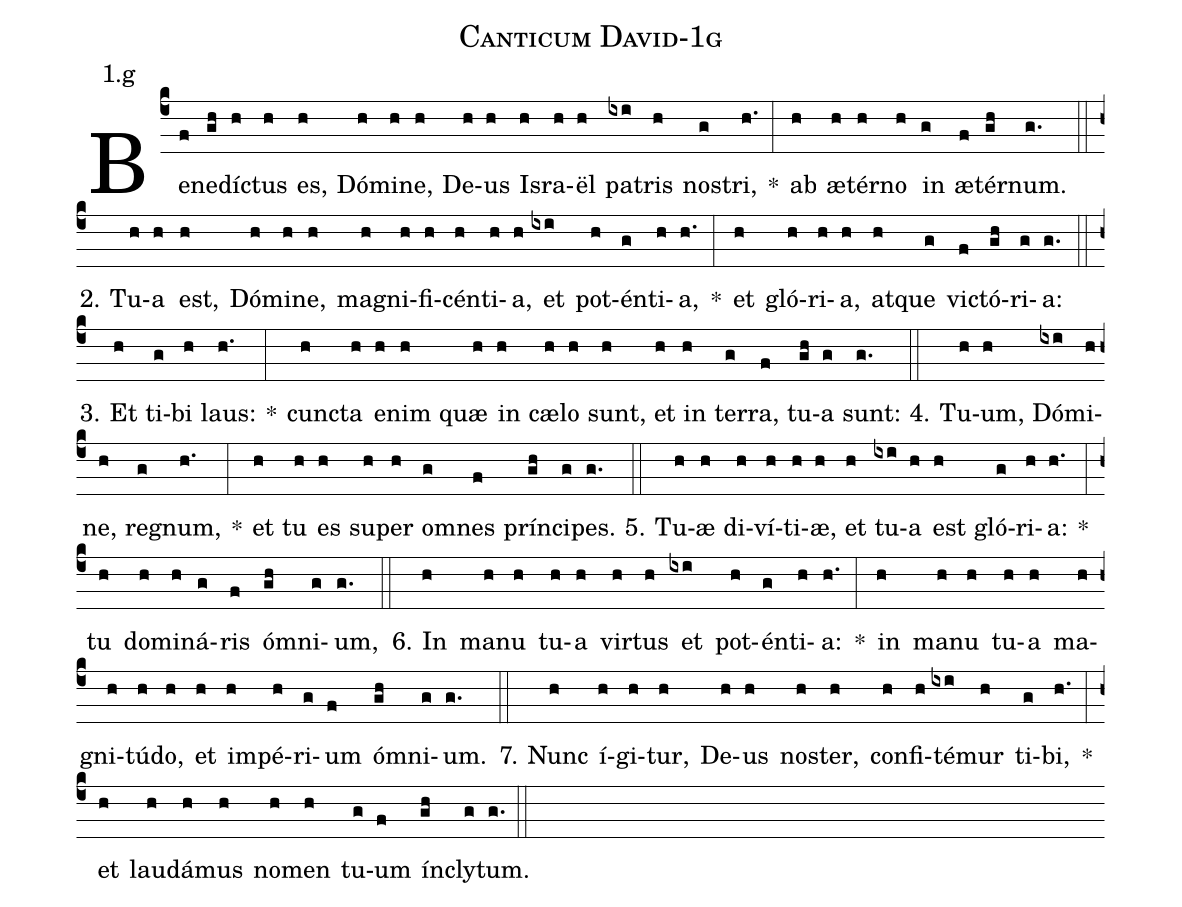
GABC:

name: Canticum David-1g;
annotation: 1.g;
%%
(c4)Be(f)ne(gh)díc(h)tus(h) es,(h) Dó(h)mi(h)ne,(h) De(h)us(h) Is(h)ra(h)ël(h) pa(ixi)tris(h) nos(g)tri,(h.) *(:) ab(h) æ(h)tér(h)no(h) in(g) æ(f)tér(gh)num.(g.) (::)
2. Tu(h)a(h) est,(h) Dó(h)mi(h)ne,(h) ma(h)gni(h)fi(h)cén(h)ti(h)a,(h) et(ixi) pot(h)én(g)ti(h)a,(h.) *(:) et(h) gló(h)ri(h)a,(h) at(h)que(g) vic(f)tó(gh)ri(g)a:(g.) (::)
3. Et(h) ti(g)bi(h) laus:(h.) *(:) cunc(h)ta(h) e(h)nim(h) quæ(h) in(h) cæ(h)lo(h) sunt,(h) et(h) in(h) ter(g)ra,(f) tu(gh)a(g) sunt:(g.) (::)
4. Tu(h)um,(h) Dó(ixi)mi(h)ne,(h) re(g)gnum,(h.) *(:) et(h) tu(h) es(h) su(h)per(h) om(g)nes(f) prín(gh)ci(g)pes.(g.) (::)
5. Tu(h)æ(h) di(h)ví(h)ti(h)æ,(h) et(h) tu(ixi)a(h) est(h) gló(g)ri(h)a:(h.) *(:) tu(h) do(h)mi(h)ná(g)ris(f) óm(gh)ni(g)um,(g.) (::)
6. In(h) ma(h)nu(h) tu(h)a(h) vir(h)tus(h) et(ixi) pot(h)én(g)ti(h)a:(h.) *(:) in(h) ma(h)nu(h) tu(h)a(h) ma(h)gni(h)tú(h)do,(h) et(h) im(h)pé(h)ri(g)um(f) óm(gh)ni(g)um.(g.) (::)
7. Nunc(h) í(h)gi(h)tur,(h) De(h)us(h) nos(h)ter,(h) con(h)fi(h)té(ixi)mur(h) ti(g)bi,(h.) *(:) et(h) lau(h)dá(h)mus(h) no(h)men(h) tu(g)um(f) ín(gh)cly(g)tum.(g.) (::)
